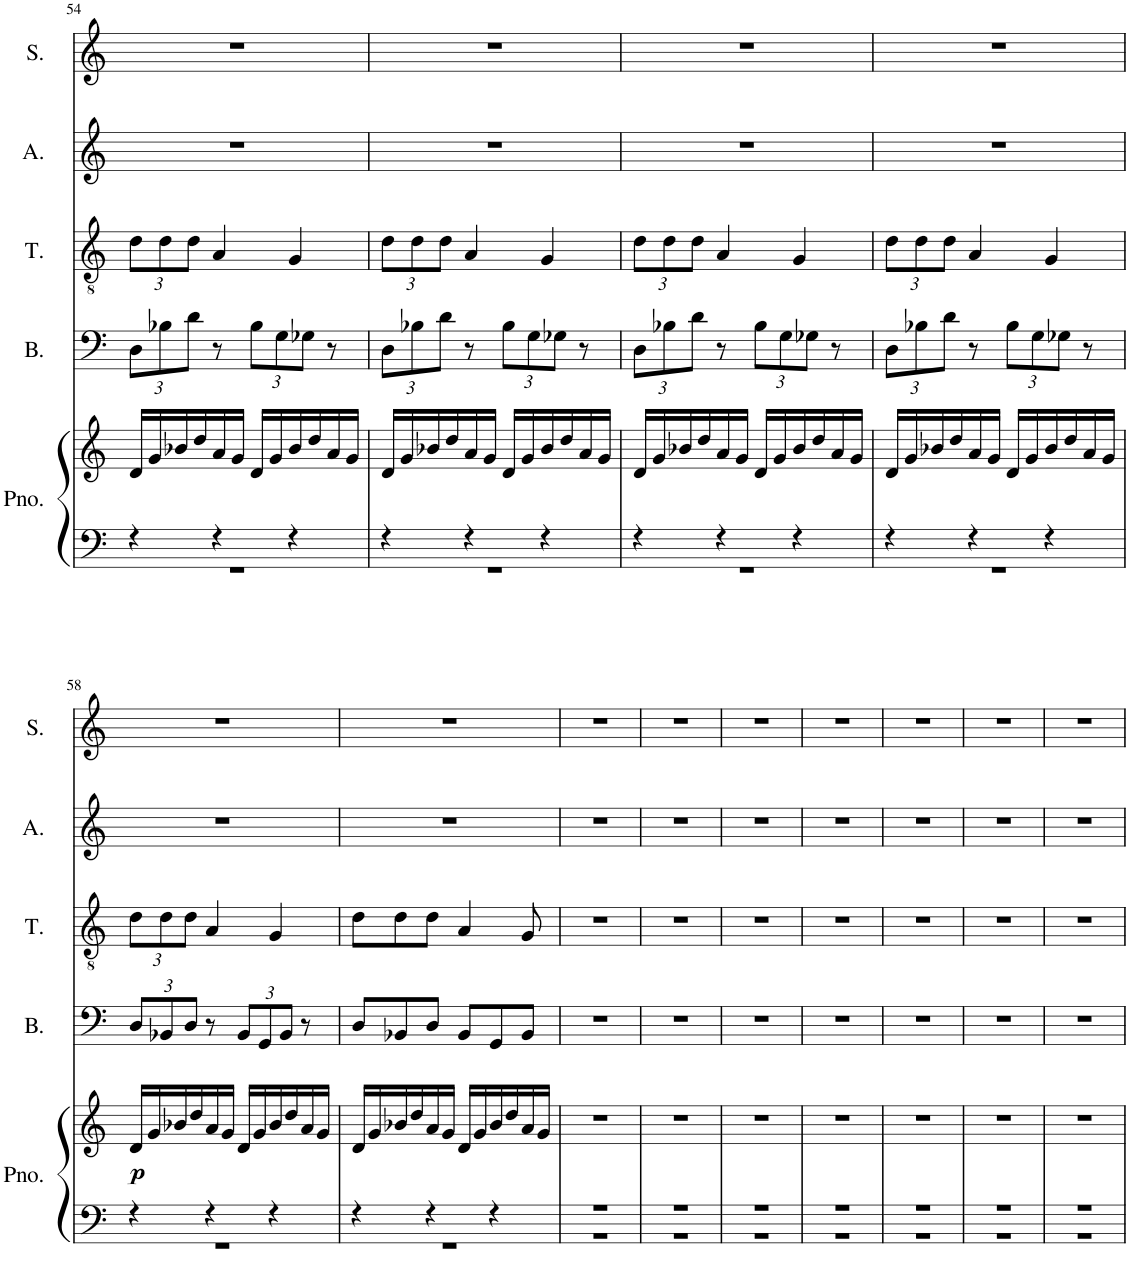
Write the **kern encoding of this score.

**kern	**kern	**dynam	**kern	**kern	**kern	**kern
*part5	*part5	*part5	*part4	*part3	*part2	*part1
*staff6	*staff5	*staff5/6	*staff4	*staff3	*staff2	*staff1
*I"Piano	*	*	*I"Bass	*I"Tenor	*I"Alto	*I"Soprano
*I'Pno.	*	*	*I'B.	*I'T.	*I'A.	*I'S.
!!LO:PB:g=z
*clefF4	*clefG2	*	*clefF4	*clefGv2	*clefG2	*clefG2
*	*	*	*	*	*Trd1c2	*
*k[]	*k[]	*	*k[]	*k[]	*k[]	*k[]
*M6/8	*M6/8	*	*M6/8	*M6/8	*M6/8	*M6/8
=54	=54	=54	=54	=54	=54	=54
*^	*	*	*	*	*	*
*	*	*	*	*Xbrackettup	*Xbrackettup	*	*
4r	2.r	16d/LL	.	12D\L	12d\L	2.r	2.r
.	.	16g/	.	.	.	.	.
.	.	.	.	12B-X\	12d\	.	.
.	.	16b-X/	.	.	.	.	.
.	.	.	.	12d\J	12d\J	.	.
.	.	16dd/	.	.	.	.	.
4r	.	16a/	.	8r	4A/	.	.
.	.	16g/JJ	.	.	.	.	.
.	.	16d/LL	.	12B-\L	.	.	.
.	.	16g/	.	.	.	.	.
.	.	.	.	12G\	.	.	.
4r	.	16b-/	.	.	4G/	.	.
.	.	.	.	12G-X\J	.	.	.
.	.	16dd/	.	.	.	.	.
.	.	16a/	.	8r	.	.	.
.	.	16g/JJ	.	.	.	.	.
=55	=55	=55	=55	=55	=55	=55	=55
4r	2.r	16d/LL	.	12D\L	12d\L	2.r	2.r
.	.	16g/	.	.	.	.	.
.	.	.	.	12B-X\	12d\	.	.
.	.	16b-X/	.	.	.	.	.
.	.	.	.	12d\J	12d\J	.	.
.	.	16dd/	.	.	.	.	.
4r	.	16a/	.	8r	4A/	.	.
.	.	16g/JJ	.	.	.	.	.
.	.	16d/LL	.	12B-\L	.	.	.
.	.	16g/	.	.	.	.	.
.	.	.	.	12G\	.	.	.
4r	.	16b-/	.	.	4G/	.	.
.	.	.	.	12G-X\J	.	.	.
.	.	16dd/	.	.	.	.	.
.	.	16a/	.	8r	.	.	.
.	.	16g/JJ	.	.	.	.	.
=56	=56	=56	=56	=56	=56	=56	=56
4r	2.r	16d/LL	.	12D\L	12d\L	2.r	2.r
.	.	16g/	.	.	.	.	.
.	.	.	.	12B-X\	12d\	.	.
.	.	16b-X/	.	.	.	.	.
.	.	.	.	12d\J	12d\J	.	.
.	.	16dd/	.	.	.	.	.
4r	.	16a/	.	8r	4A/	.	.
.	.	16g/JJ	.	.	.	.	.
.	.	16d/LL	.	12B-\L	.	.	.
.	.	16g/	.	.	.	.	.
.	.	.	.	12G\	.	.	.
4r	.	16b-/	.	.	4G/	.	.
.	.	.	.	12G-X\J	.	.	.
.	.	16dd/	.	.	.	.	.
.	.	16a/	.	8r	.	.	.
.	.	16g/JJ	.	.	.	.	.
=57	=57	=57	=57	=57	=57	=57	=57
4r	2.r	16d/LL	.	12D\L	12d\L	2.r	2.r
.	.	16g/	.	.	.	.	.
.	.	.	.	12B-X\	12d\	.	.
.	.	16b-X/	.	.	.	.	.
.	.	.	.	12d\J	12d\J	.	.
.	.	16dd/	.	.	.	.	.
4r	.	16a/	.	8r	4A/	.	.
.	.	16g/JJ	.	.	.	.	.
.	.	16d/LL	.	12B-\L	.	.	.
.	.	16g/	.	.	.	.	.
.	.	.	.	12G\	.	.	.
4r	.	16b-/	.	.	4G/	.	.
.	.	.	.	12G-X\J	.	.	.
.	.	16dd/	.	.	.	.	.
.	.	16a/	.	8r	.	.	.
.	.	16g/JJ	.	.	.	.	.
!!LO:LB:g=z
=58	=58	=58	=58	=58	=58	=58	=58
!	!	!	!LO:DY:b	!	!	!	!
4r	2.r	16d/LL	p	12D/L	12d\L	2.r	2.r
.	.	16g/	.	.	.	.	.
.	.	.	.	12BB-X/	12d\	.	.
.	.	16b-X/	.	.	.	.	.
.	.	.	.	12D/J	12d\J	.	.
.	.	16dd/	.	.	.	.	.
4r	.	16a/	.	8r	4A/	.	.
.	.	16g/JJ	.	.	.	.	.
.	.	16d/LL	.	12BB-/L	.	.	.
.	.	16g/	.	.	.	.	.
.	.	.	.	12GG/	.	.	.
4r	.	16b-/	.	.	4G/	.	.
.	.	.	.	12BB-/J	.	.	.
.	.	16dd/	.	.	.	.	.
.	.	16a/	.	8r	.	.	.
.	.	16g/JJ	.	.	.	.	.
=59	=59	=59	=59	=59	=59	=59	=59
4r	2.r	16d/LL	.	8D/L	8d\L	2.r	2.r
.	.	16g/	.	.	.	.	.
.	.	16b-X/	.	8BB-X/	8d\	.	.
.	.	16dd/	.	.	.	.	.
4r	.	16a/	.	8D/J	8d\J	.	.
.	.	16g/JJ	.	.	.	.	.
.	.	16d/LL	.	8BB-/L	4A/	.	.
.	.	16g/	.	.	.	.	.
4r	.	16b-/	.	8GG/	.	.	.
.	.	16dd/	.	.	.	.	.
.	.	16a/	.	8BB-/J	8G/	.	.
.	.	16g/JJ	.	.	.	.	.
=60	=60	=60	=60	=60	=60	=60	=60
2.r	2.r	2.r	.	2.r	2.r	2.r	2.r
=61	=61	=61	=61	=61	=61	=61	=61
2.r	2.r	2.r	.	2.r	2.r	2.r	2.r
=62	=62	=62	=62	=62	=62	=62	=62
2.r	2.r	2.r	.	2.r	2.r	2.r	2.r
=63	=63	=63	=63	=63	=63	=63	=63
2.r	2.r	2.r	.	2.r	2.r	2.r	2.r
=64	=64	=64	=64	=64	=64	=64	=64
2.r	2.r	2.r	.	2.r	2.r	2.r	2.r
=65	=65	=65	=65	=65	=65	=65	=65
2.r	2.r	2.r	.	2.r	2.r	2.r	2.r
=66	=66	=66	=66	=66	=66	=66	=66
2.r	2.r	2.r	.	2.r	2.r	2.r	2.r
*v	*v	*	*	*	*	*	*
=	=	=	=	=	=	=
*-	*-	*-	*-	*-	*-	*-
